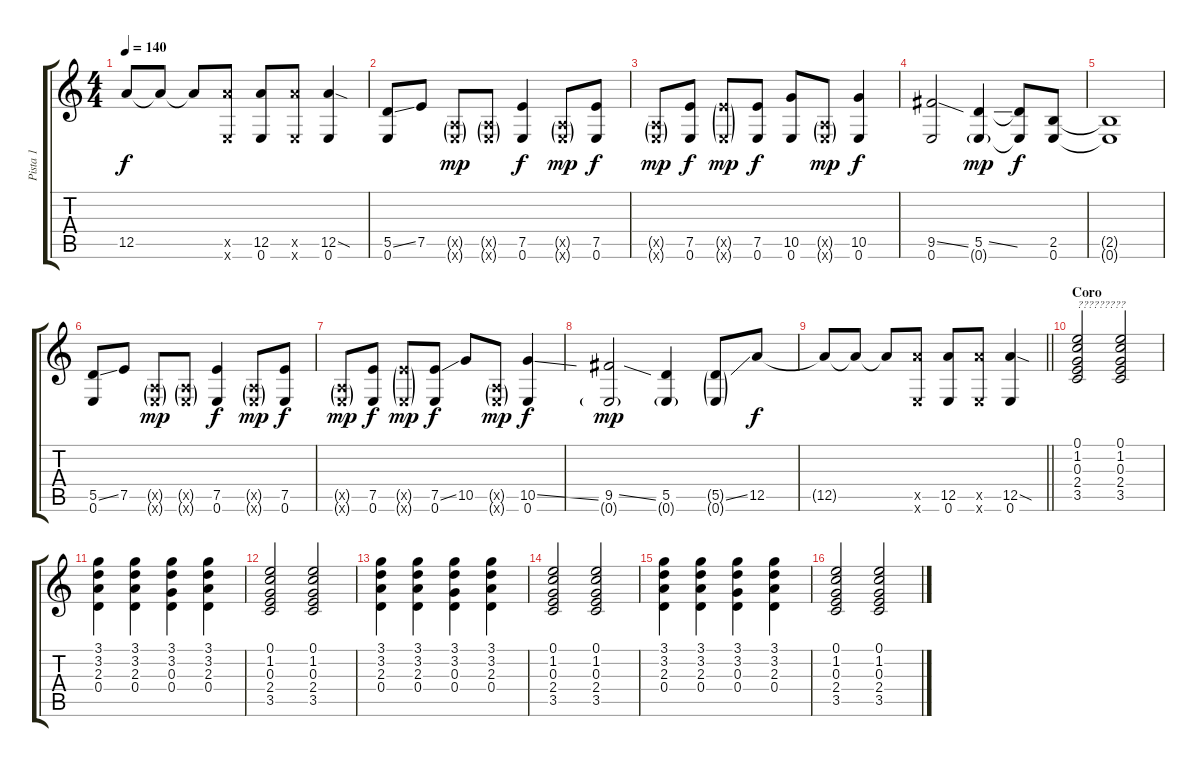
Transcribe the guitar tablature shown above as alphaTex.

\track ("Pista 1" "Pista 1") {instrument overdrivenguitar}
\staff {score tabs}
\tuning (E4 B3 G3 D3 A2 E2) {hide}
\ts (4 4)
\tempo 140
\clef g2
\ks c
12.5{t}.8{dy f} 12.5{t}.8 12.5{t}.8 (12.5{x} 0.6{x}).8 (12.5 0.6).8 (12.5{x} 0.6{x}).8 (12.5{sod} 0.6).4 |
(5.5{ss} 0.6).8 7.5.8 (0.5{g x} 0.6{g x}).8{dy mp} (0.5{g x} 0.6{g x}).8 (7.5 0.6).4{dy f} (0.5{g x} 0.6{g x}).8{dy mp} (7.5 0.6).8{dy f} |
(0.5{g x} 0.6{g x}).8{dy mp} (7.5 0.6).8{dy f} (7.5{g x} 0.6{g x}).8{dy mp} (7.5 0.6).8{dy f} (10.5 0.6).8 (0.5{g x} 0.6{g x}).8{dy mp} (10.5 0.6).4{dy f} |
(9.5{ss} 0.6).2 (5.5{ss} 0.6{g}).4{dy mp} (5.5{t} 0.6{t}).8{dy f} (2.5 0.6).8 |
(2.5{t} 0.6{t}).1 |
(5.5{ss} 0.6).8 7.5.8 (0.5{g x} 0.6{g x}).8{dy mp} (0.5{g x} 0.6{g x}).8 (7.5 0.6).4{dy f} (0.5{g x} 0.6{g x}).8{dy mp} (7.5 0.6).8{dy f} |
(0.5{g x} 0.6{g x}).8{dy mp} (7.5 0.6).8{dy f} (7.5{g x} 0.6{g x}).8{dy mp} (7.5{ss} 0.6).8{dy f} 10.5.8 (0.5{g x} 0.6{g x}).8{dy mp} (10.5{ss} 0.6).4{dy f} |
(9.5{ss} 0.6{g}).2{dy mp} (5.5 0.6{g}).4 (5.5{ss g} 0.6{g}).8 12.5.8{dy f} |
\barLineRight lightlight
12.5{t}.8 12.5{t}.8 12.5{t}.8 (12.5{x} 0.6{x}).8 (12.5 0.6).8 (12.5{x} 0.6{x}).8 (12.5{sod} 0.6).4 |
\section ("" "Coro")
(0.1 1.2 0.3 2.4 3.5).2{txt "?????????" instrument electricguitarclean} (0.1 1.2 0.3 2.4 3.5).2 |
(3.1 3.2 2.3 0.4).4 (3.1 3.2 2.3 0.4).4 (3.1 3.2 0.3 0.4).4 (3.1 3.2 2.3 0.4).4 |
(0.1 1.2 0.3 2.4 3.5).2 (0.1 1.2 0.3 2.4 3.5).2 |
(3.1 3.2 2.3 0.4).4 (3.1 3.2 2.3 0.4).4 (3.1 3.2 0.3 0.4).4 (3.1 3.2 2.3 0.4).4 |
(0.1 1.2 0.3 2.4 3.5).2 (0.1 1.2 0.3 2.4 3.5).2 |
(3.1 3.2 2.3 0.4).4 (3.1 3.2 2.3 0.4).4 (3.1 3.2 0.3 0.4).4 (3.1 3.2 2.3 0.4).4 |
(0.1 1.2 0.3 2.4 3.5).2 (0.1 1.2 0.3 2.4 3.5).2
